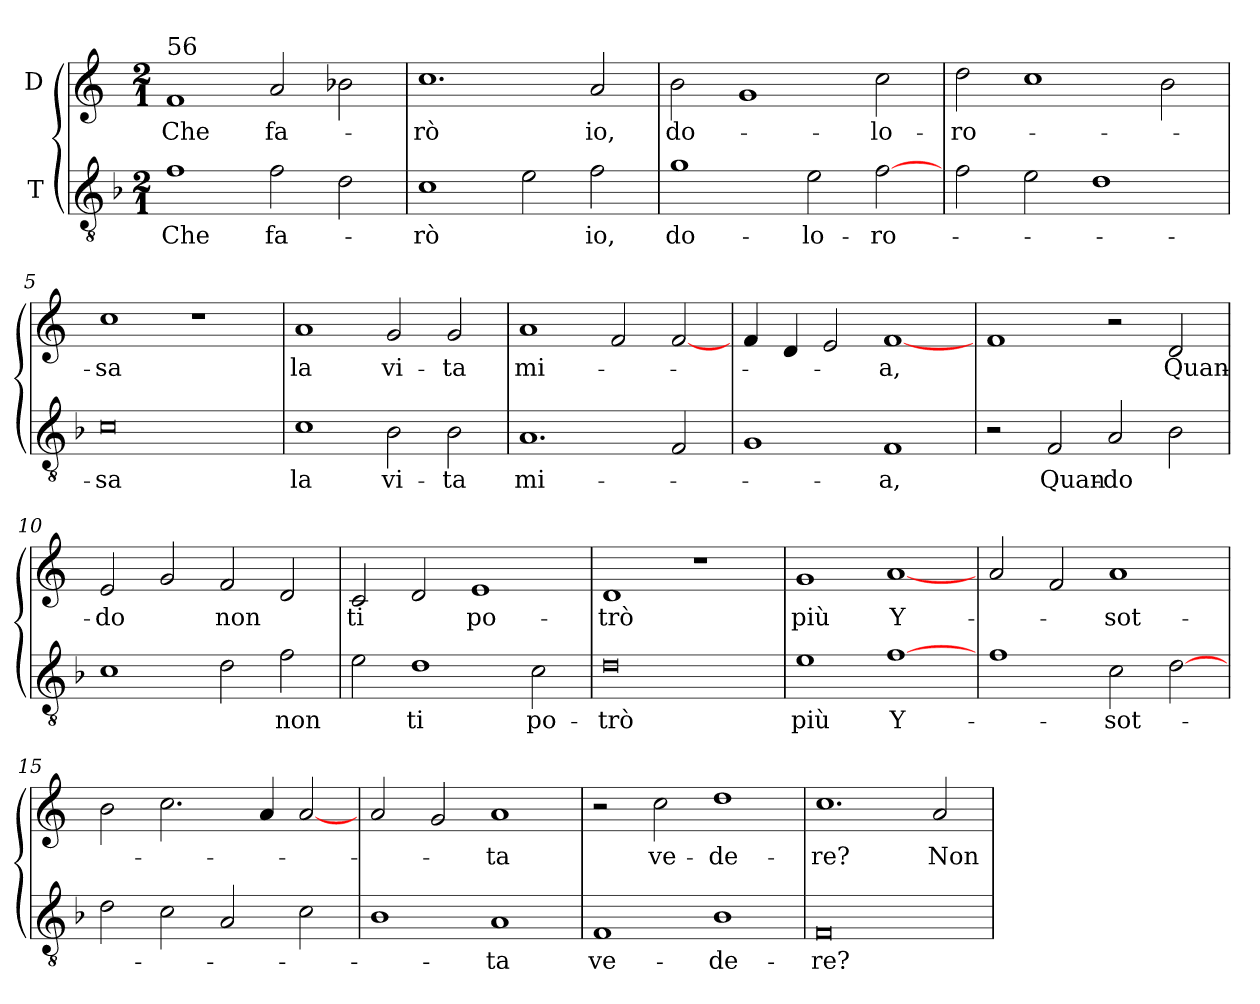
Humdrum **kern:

**kern	**text	**kern	**text
*part2	*part2	*part1	*part1
*staff2	*staff2	*staff1	*staff1
*I"T	*	*I"D	*
!!LO:PB:g=z
*clefGv2	*	*clefG2	*
*ITrd7c12	*	*	*
*k[b-]	*	*k[]	*
*F:	*	*C:	*
*M2/1	*	*M2/1	*
=1	=1	=1	=1
!	!LO:LY:b:color=#000000	!	!
!	!	!LO:TX:a:t=56	!
!	!	!	!LO:LY:b:color=#000000
1Fi\	Che	1fi/	Che
!	!LO:LY:b:color=#000000	!	!
!	!	!	!LO:LY:b:color=#000000
2Fi\	fa-	2ai/	fa-
2Di\	.	2b-Xi\	.
=2	=2	=2	=2
!	!LO:LY:b:color=#000000	!	!
!	!	!	!LO:LY:b:color=#000000
1Ci\	-rò	1.cci\	-rò
2Ei\	.	.	.
!	!LO:LY:b:color=#000000	!	!
!	!	!	!LO:LY:b:color=#000000
2Fi\	io,	2ai/	io,
=3	=3	=3	=3
!	!LO:LY:b:color=#000000	!	!
!	!	!	!LO:LY:b:color=#000000
1Gi\	do-	2bi\	do-
.	.	1gi/	.
!	!LO:LY:b:color=#000000	!	!
2Ei\	-lo-	.	.
!	!LO:LY:b:color=#000000	!	!
!	!	!	!LO:LY:b:color=#000000
[2Fi\	-ro-	2cci\	-lo-
=4	=4	=4	=4
!	!	!	!LO:LY:b:color=#000000
2Fi\	.	2ddi\	-ro-
2Ei\	.	1cci\	.
1Di\	.	.	.
.	.	2bi\	.
=5	=5	=5	=5
!	!LO:LY:b:color=#000000	!	!
!	!	!	!LO:LY:b:color=#000000
0Ci\	-sa	1cci\	-sa
.	.	1r	.
=6	=6	=6	=6
!	!LO:LY:b:color=#000000	!	!
!	!	!	!LO:LY:b:color=#000000
1Ci\	la	1ai/	la
!	!LO:LY:b:color=#000000	!	!
!	!	!	!LO:LY:b:color=#000000
2BB-i\	vi-	2gi/	vi-
!	!LO:LY:b:color=#000000	!	!
!	!	!	!LO:LY:b:color=#000000
2BB-i\	-ta	2gi/	-ta
=7	=7	=7	=7
!	!LO:LY:b:color=#000000	!	!
!	!	!	!LO:LY:b:color=#000000
1.AAi/	mi-	1ai/	mi-
.	.	2fi/	.
2FFi/	.	[2fi/	.
!!LO:LB:g=z
=8	=8	=8	=8
1GGi/	.	4fi/	.
.	.	4di/	.
.	.	2ei/	.
!	!LO:LY:b:color=#000000	!	!
!	!	!	!LO:LY:b:color=#000000
1FFi/	-a,	[1fi/	-a,
=9	=9	=9	=9
2r	.	1fi/	.
!	!LO:LY:b:color=#000000	!	!
2FFi/	Quan-	.	.
!	!LO:LY:b:color=#000000	!	!
2AAi/	-do	2r	.
!	!	!	!LO:LY:b:color=#000000
2BB-i\	.	2di/	Quan-
=10	=10	=10	=10
!	!	!	!LO:LY:b:color=#000000
1Ci\	.	2ei/	-do
.	.	2gi/	.
!	!	!	!LO:LY:b:color=#000000
2Di\	.	2fi/	non
!	!LO:LY:b:color=#000000	!	!
2Fi\	non	2di/	.
=11	=11	=11	=11
!	!	!	!LO:LY:b:color=#000000
2Ei\	.	2ci/	ti
!	!LO:LY:b:color=#000000	!	!
1Di\	ti	2di/	.
!	!	!	!LO:LY:b:color=#000000
.	.	1ei/	po-
!	!LO:LY:b:color=#000000	!	!
2Ci\	po-	.	.
=12	=12	=12	=12
!	!LO:LY:b:color=#000000	!	!
!	!	!	!LO:LY:b:color=#000000
0Di\	-trò	1di/	-trò
.	.	1r	.
=13	=13	=13	=13
!	!LO:LY:b:color=#000000	!	!
!	!	!	!LO:LY:b:color=#000000
1Ei\	più	1gi/	più
!	!LO:LY:b:color=#000000	!	!
!	!	!	!LO:LY:b:color=#000000
[1Fi\	Y-	[1ai/	Y-
=14	=14	=14	=14
1Fi\	.	2ai/	.
.	.	2fi/	.
!	!LO:LY:b:color=#000000	!	!
!	!	!	!LO:LY:b:color=#000000
2Ci\	-sot-	1ai/	-sot-
[2Di\	.	.	.
!!LO:LB:g=z
=15	=15	=15	=15
2Di\	.	2bi\	.
2Ci\	.	2.cci\	.
2AAi/	.	.	.
.	.	4ai/	.
2Ci\	.	[2ai/	.
=16	=16	=16	=16
1BB-i/	.	2ai/	.
.	.	2gi/	.
!	!LO:LY:b:color=#000000	!	!
!	!	!	!LO:LY:b:color=#000000
1AAi/	-ta	1ai/	-ta
=17	=17	=17	=17
!	!LO:LY:b:color=#000000	!	!
1FFi/	ve-	2r	.
!	!	!	!LO:LY:b:color=#000000
.	.	2cci\	ve-
!	!LO:LY:b:color=#000000	!	!
!	!	!	!LO:LY:b:color=#000000
1BB-i/	-de-	1ddi\	-de-
=18	=18	=18	=18
!	!LO:LY:b:color=#000000	!	!
!	!	!	!LO:LY:b:color=#000000
0FFi/	-re?	1.cci\	-re?
!	!	!	!LO:LY:b:color=#000000
.	.	2ai/	Non
=	=	=	=
*-	*-	*-	*-
